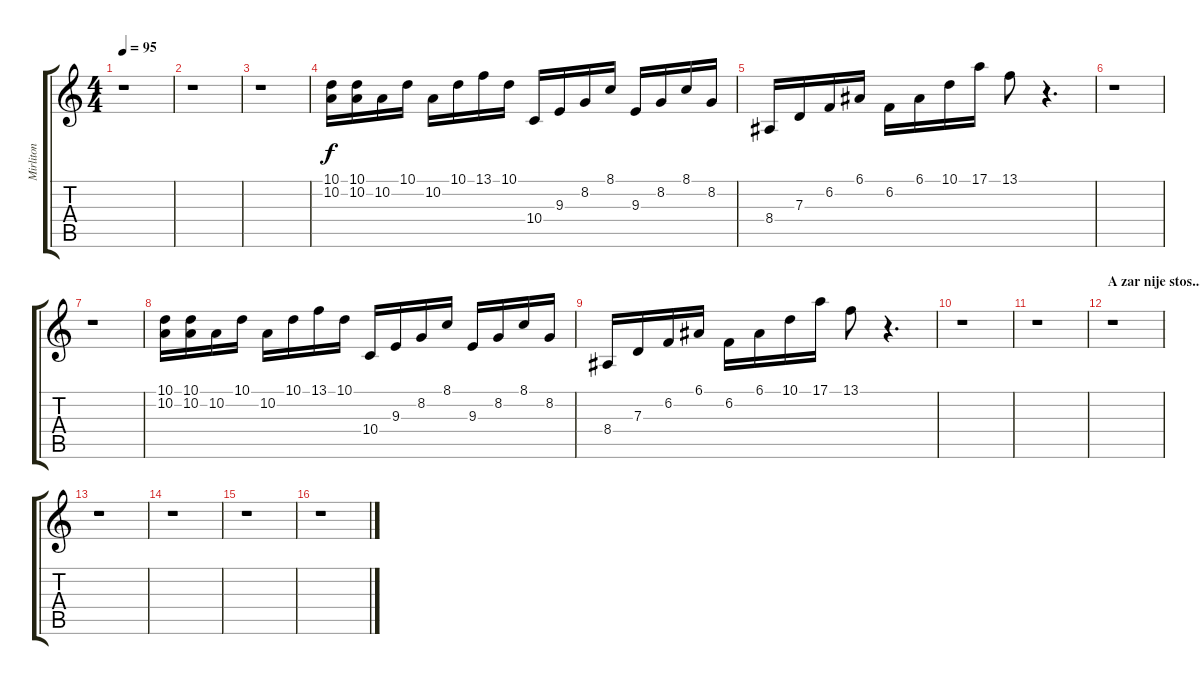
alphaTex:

\track ("Mirliton" "Mirliton") {instrument altosax}
\staff {score tabs}
\tuning (E4 B3 G3 D3 A2 E2) {hide}
\ts (4 4)
\tempo 95
\clef g2
\ks c
r.1{dy f} |
r.1 |
r.1 |
(10.1 10.2).16{instrument kalimba} (10.1 10.2).16 10.2.16 10.1.16 10.2.16 10.1.16 13.1.16 10.1.16 10.4.16 9.3.16 8.2.16 8.1.16 9.3.16 8.2.16 8.1.16 8.2.16 |
8.4.16 7.3.16 6.2.16 6.1.16 6.2.16 6.1.16 10.1.16 17.1.16 13.1.8 r.4{d} |
r.1 |
r.1 |
(10.1 10.2).16{instrument kalimba} (10.1 10.2).16 10.2.16 10.1.16 10.2.16 10.1.16 13.1.16 10.1.16 10.4.16 9.3.16 8.2.16 8.1.16 9.3.16 8.2.16 8.1.16 8.2.16 |
8.4.16 7.3.16 6.2.16 6.1.16 6.2.16 6.1.16 10.1.16 17.1.16 13.1.8 r.4{d} |
r.1 |
r.1 |
\section ("" "A zar nije stos...")
r.1 |
r.1 |
r.1 |
r.1 |
r.1
